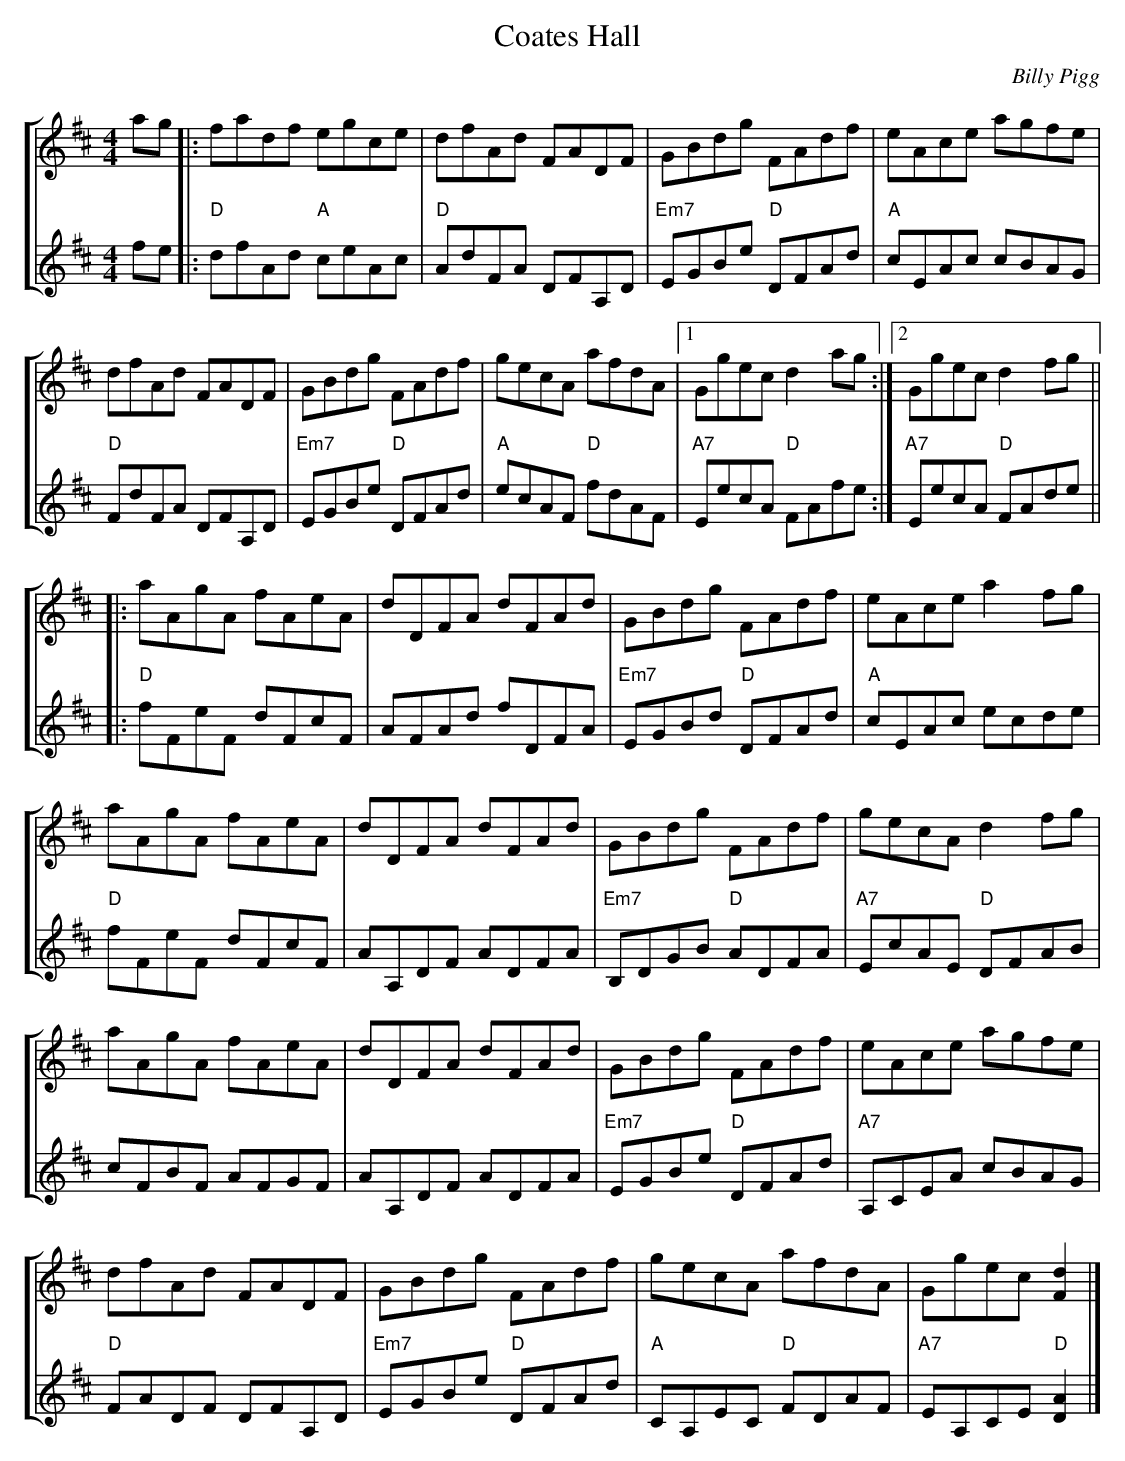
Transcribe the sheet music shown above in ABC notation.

X:1
T:Coates Hall
C:Billy Pigg
%%score [ 1 | 2 ]
L:1/4
M:4/4
K:D
V:1
a/g/ |: f/a/d/f/ e/g/c/e/ | d/f/A/d/ F/A/D/F/ | G/B/d/g/ F/A/d/f/ |  e/A/c/e/ a/g/f/e/ |
d/f/A/d/ F/A/D/F/ | G/B/d/g/ F/A/d/f/ | g/e/c/A/ a/f/d/A/ |1  G/g/e/c/ d a/g/ :|2 G/g/e/c/ d f/g/ ||
|:a/A/g/A/ f/A/e/A/ | d/D/F/A/ d/F/A/d/ |  G/B/d/g/ F/A/d/f/ | e/A/c/e/ a f/g/ |
a/A/g/A/ f/A/e/A/ | d/D/F/A/ d/F/A/d/ |  G/B/d/g/ F/A/d/f/ | g/e/c/A/ d f/g/ |
a/A/g/A/ f/A/e/A/ | d/D/F/A/ d/F/A/d/ |  G/B/d/g/ F/A/d/f/ | e/A/c/e/ a/g/f/e/ |
d/f/A/d/ F/A/D/F/ | G/B/d/g/ F/A/d/f/ |  g/e/c/A/ a/f/d/A/ | G/g/e/c/ [Fd] |]
V:2
f/e/ |: "D" d/f/A/d/ "A" c/e/A/c/ | "D" A/d/F/A/ D/F/A,/D/ | "Em7" E/G/B/e/ "D" D/F/A/d/ |  "A" c/E/A/c/ c/B/A/G/ |
"D" F/d/F/A/ D/F/A,/D/ | "Em7" E/G/B/e/ "D" D/F/A/d/ | "A" e/c/A/F/ "D" f/d/A/F/ |1  "A7" E/e/c/A/ "D" F/A/f/e/ :|2 "A7" E/e/c/A/ "D" F/A/d/e/ ||
|:"D" f/F/e/F/ d/F/c/F/ | A/F/A/d/ f/D/F/A/ |  "Em7" E/G/B/d/ "D" D/F/A/d/ | "A" c/E/A/c/ e/c/d/e/ |
"D" f/F/e/F/ d/F/c/F/ | A/A,/D/F/ A/D/F/A/ |  "Em7" B,/D/G/B/ "D" A/D/F/A/ | "A7" E/c/A/E/ "D" D/F/A/B/ |
c/F/B/F/ A/F/G/F/ | A/A,/D/F/ A/D/F/A/ |  "Em7" E/G/B/e/ "D" D/F/A/d/ | "A7" A,/C/E/A/ c/B/A/G/ |
"D" F/A/D/F/ D/F/A,/D/ | "Em7" E/G/B/e/ "D" D/F/A/d/ |  "A" C/A,/E/C/ "D" F/D/A/F/ | "A7" E/A,/C/E/ "D" [DA] |]
